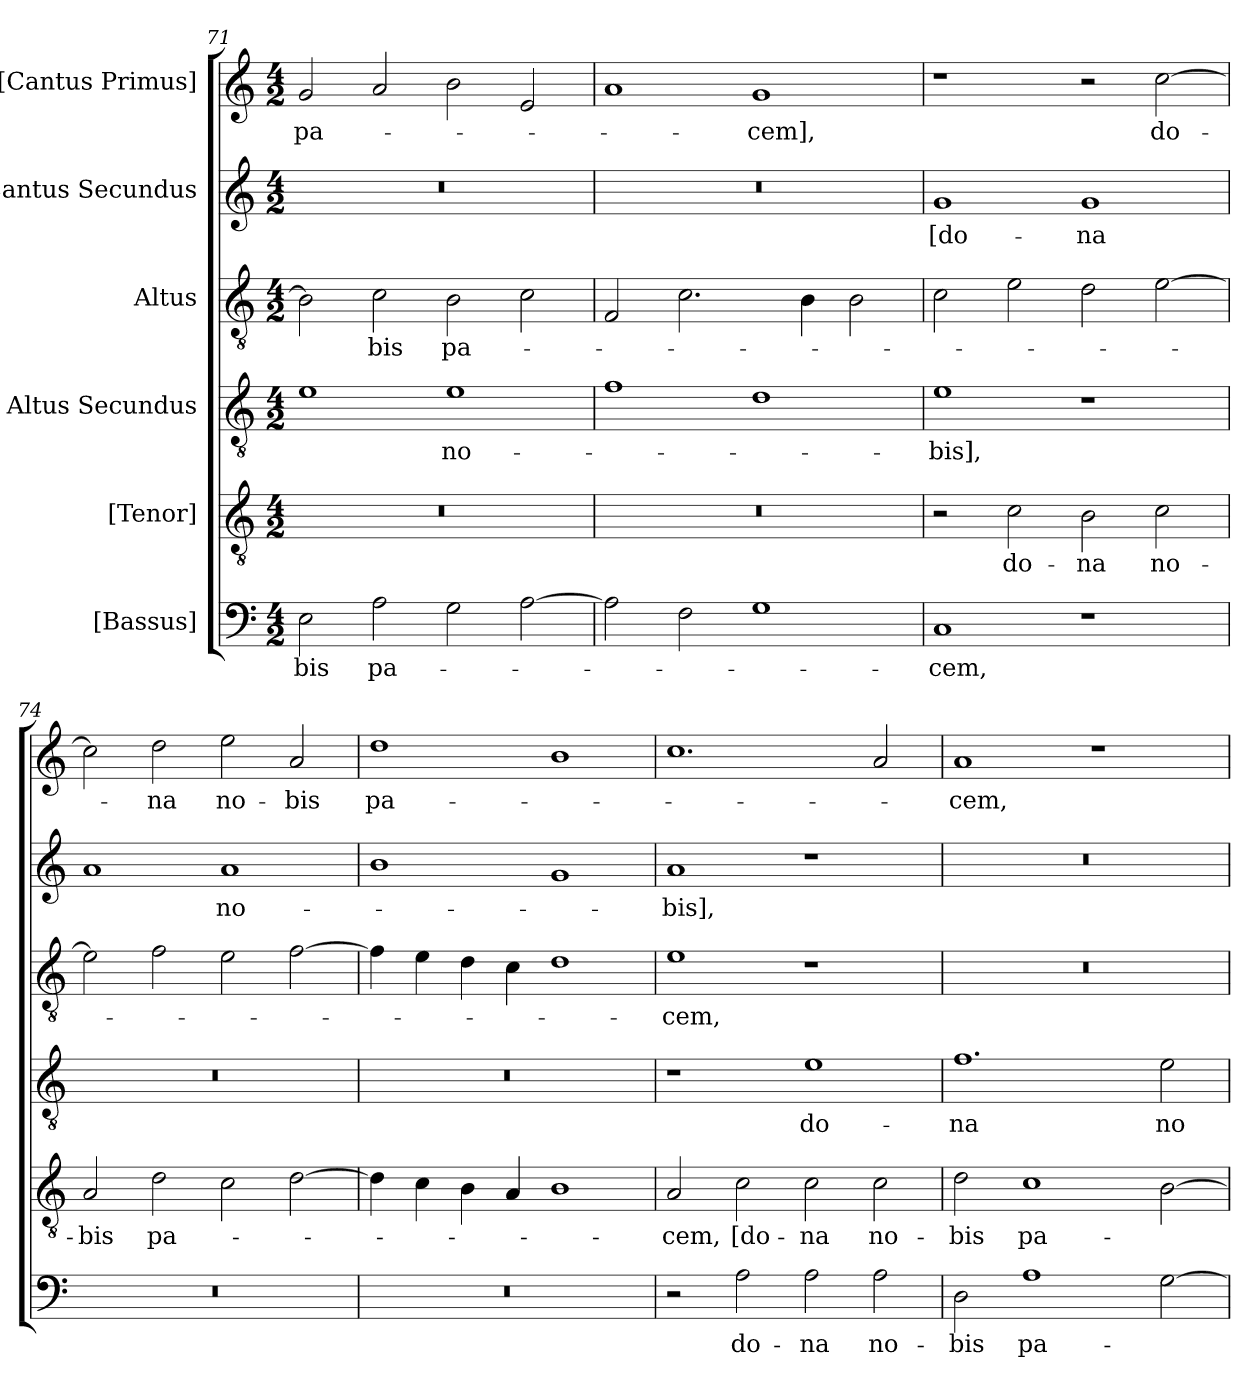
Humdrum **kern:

**kern	**text	**kern	**text	**kern	**text	**kern	**text	**kern	**text	**kern	**text
*part6	*part6	*part5	*part5	*part4	*part4	*part3	*part3	*part2	*part2	*part1	*part1
*staff6	*staff6	*staff5	*staff5	*staff4	*staff4	*staff3	*staff3	*staff2	*staff2	*staff1	*staff1
*I"[Bassus]	*	*I"[Tenor]	*	*I"Altus Secundus	*	*I"Altus	*	*I"Cantus Secundus	*	*I"[Cantus Primus]	*
*clefF4	*	*clefGv2	*	*clefGv2	*	*clefGv2	*	*clefG2	*	*clefG2	*
*k[]	*	*k[]	*	*k[]	*	*k[]	*	*k[]	*	*k[]	*
*M4/2	*	*M4/2	*	*M4/2	*	*M4/2	*	*M4/2	*	*M4/2	*
=71	=71	=71	=71	=71	=71	=71	=71	=71	=71	=71	=71
2E\	-bis	0r	.	1e\	.	2B\]	.	0r	.	2g/	pa-
2A\	pa-	.	.	.	.	2c\	-bis	.	.	2a/	.
2G\	.	.	.	1e\	no-	2B\	pa-	.	.	2b\	.
[2A\	.	.	.	.	.	2c\	.	.	.	2e/	.
=72	=72	=72	=72	=72	=72	=72	=72	=72	=72	=72	=72
2A\]	.	0r	.	1f\	.	2F/	.	0r	.	1a/	.
2F\	.	.	.	.	.	2.c\	.	.	.	.	.
1G\	.	.	.	1d\	.	.	.	.	.	1g/	-cem],
.	.	.	.	.	.	4B\	.	.	.	.	.
.	.	.	.	.	.	2B\	.	.	.	.	.
=73	=73	=73	=73	=73	=73	=73	=73	=73	=73	=73	=73
1C/	-cem,	2r	.	1e\	-bis],	2c\	.	1g/	[do-	1r	.
.	.	2c\	do-	.	.	2e\	.	.	.	.	.
1r	.	2B\	-na	1r	.	2d\	.	1g/	-na	2r	.
.	.	2c\	no-	.	.	[2e\	.	.	.	[2cc\	do-
=74	=74	=74	=74	=74	=74	=74	=74	=74	=74	=74	=74
0r	.	2A/	-bis	0r	.	2e\]	.	1a/	.	2cc\]	.
.	.	2d\	pa-	.	.	2f\	.	.	.	2dd\	-na
.	.	2c\	.	.	.	2e\	.	1a/	no-	2ee\	no-
.	.	[2d\	.	.	.	[2f\	.	.	.	2a/	-bis
=75	=75	=75	=75	=75	=75	=75	=75	=75	=75	=75	=75
0r	.	4d\]	.	0r	.	4f\]	.	1b\	.	1dd\	pa-
.	.	4c\	.	.	.	4e\	.	.	.	.	.
.	.	4B\	.	.	.	4d\	.	.	.	.	.
.	.	4A/	.	.	.	4c\	.	.	.	.	.
.	.	1B\	.	.	.	1d\	.	1g/	.	1b\	.
=76	=76	=76	=76	=76	=76	=76	=76	=76	=76	=76	=76
2r	.	2A/	-cem,	1r	.	1e\	-cem,	1a/	-bis],	1.cc\	.
2A\	do-	2c\	[do-	.	.	.	.	.	.	.	.
2A\	-na	2c\	-na	1e\	do-	1r	.	1r	.	.	.
2A\	no-	2c\	no-	.	.	.	.	.	.	2a/	.
=77	=77	=77	=77	=77	=77	=77	=77	=77	=77	=77	=77
2D\	-bis	2d\	-bis	1.f\	-na	0r	.	0r	.	1a/	-cem,
1A\	pa-	1c\	pa-	.	.	.	.	.	.	.	.
.	.	.	.	.	.	.	.	.	.	1r	.
[2G\	.	[2B\	.	2e\	no-	.	.	.	.	.	.
=	=	=	=	=	=	=	=	=	=	=	=
*-	*-	*-	*-	*-	*-	*-	*-	*-	*-	*-	*-
